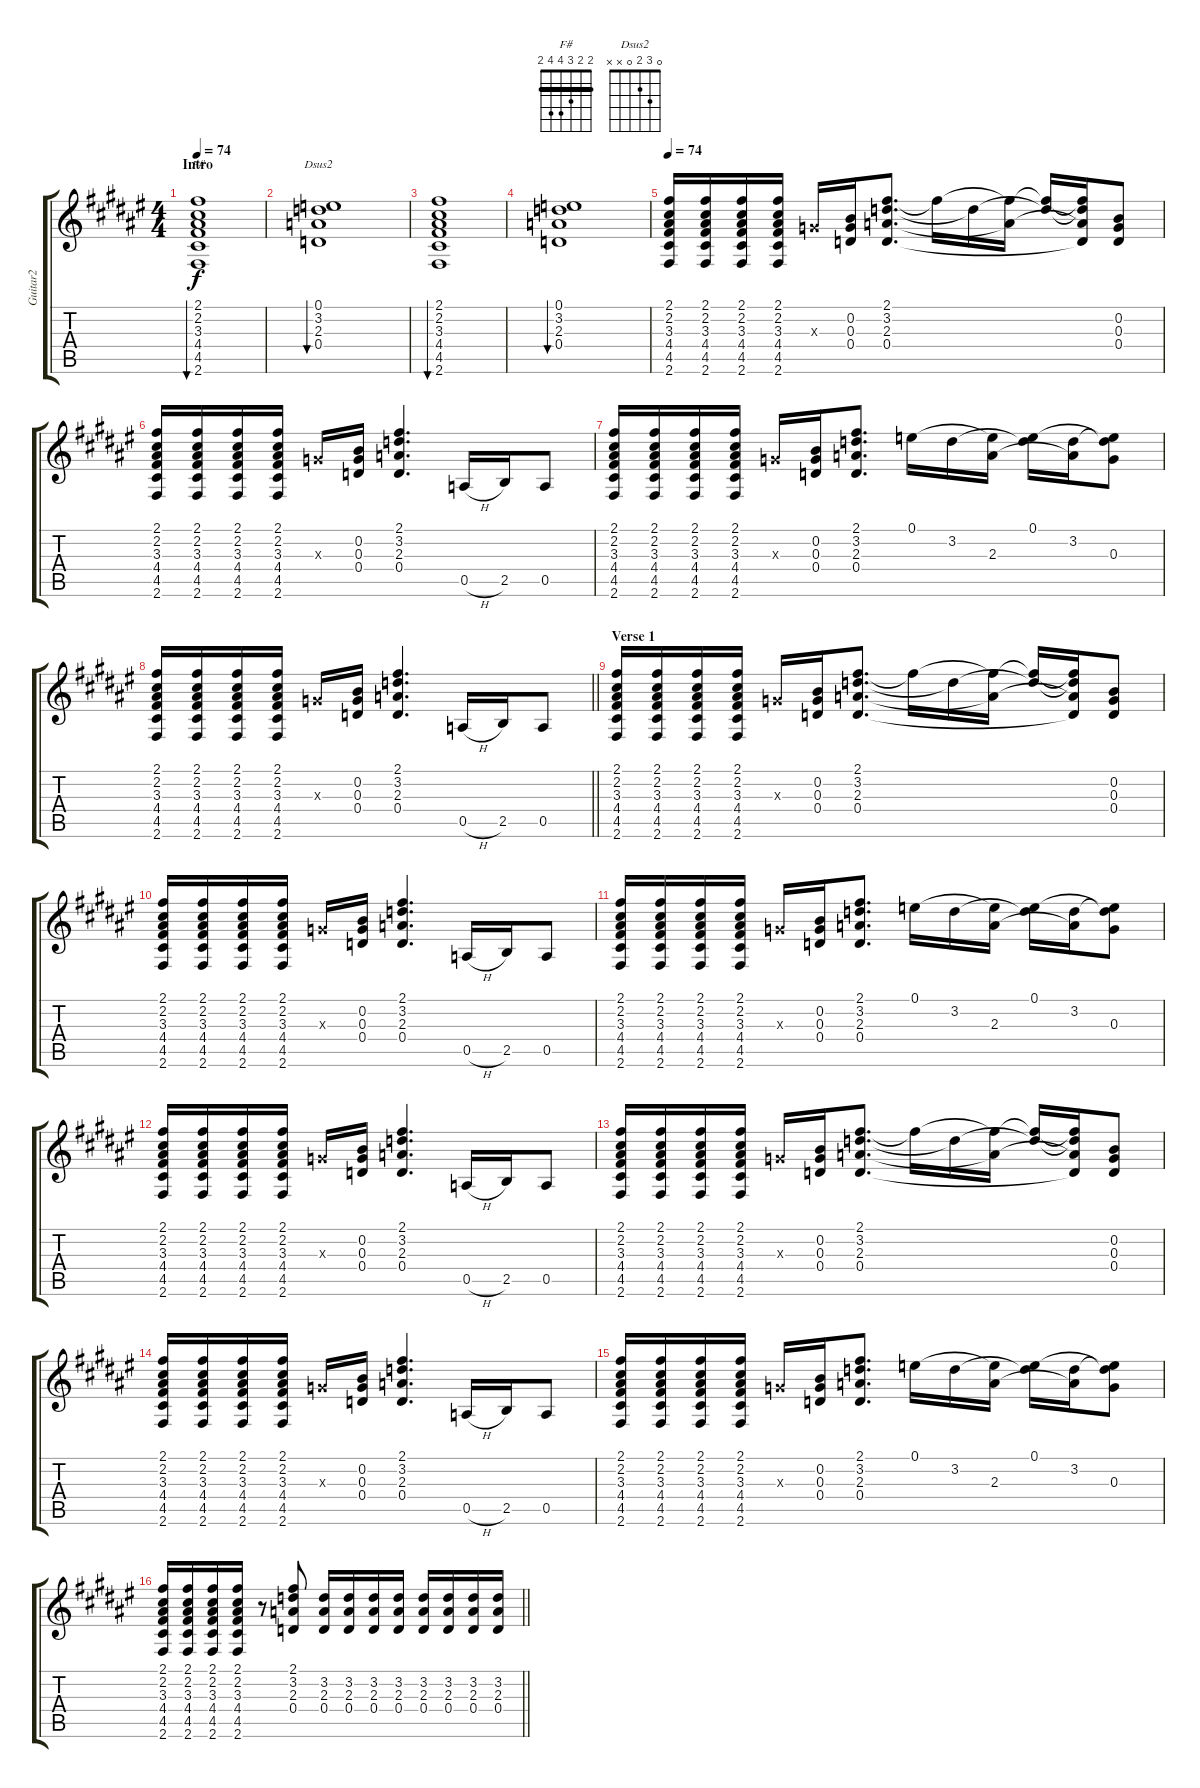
\track ("Guitar2" "Guitar2") {instrument acousticguitarsteel}
\staff {score tabs}
\tuning (E4 B3 G3 D3 A2 E2) {hide}
\chord ("F#" 2 2 3 4 4 2) {barre 2}
\chord ("Dsus2" 0 3 2 0 x x)
\ts (4 4)
\section ("" "Intro")
\tempo 74
\tempo 100
\tempo 74
\clef g2
\ks f#
(2.1 2.2 3.3 4.4 4.5 2.6).1{bu 60 ch "F#" dy f instrument acousticguitarsteel} |
(0.1 3.2 2.3 0.4).1{bu 60 ch "Dsus2"} |
(2.1 2.2 3.3 4.4 4.5 2.6).1{bu 60} |
(0.1 3.2 2.3 0.4).1{bu 60} |
\tempo 74
(2.1 2.2 3.3 4.4 4.5 2.6).16 (2.1 2.2 3.3 4.4 4.5 2.6).16 (2.1 2.2 3.3 4.4 4.5 2.6).16 (2.1 2.2 3.3 4.4 4.5 2.6).16 0.3{x}.16 (0.2 0.3 0.4).16 (2.1 3.2 2.3 0.4).8{d} 2.1{t}.16 3.2{t}.16 (2.1{t} 2.3{t}).16 (2.1{t} 3.2{t}).16 (2.1{t} 3.2{t} 2.3{t} 0.4{t}).16 (0.2 0.3 0.4).8 |
(2.1 2.2 3.3 4.4 4.5 2.6).16 (2.1 2.2 3.3 4.4 4.5 2.6).16 (2.1 2.2 3.3 4.4 4.5 2.6).16 (2.1 2.2 3.3 4.4 4.5 2.6).16 0.3{x}.16 (0.2 0.3 0.4).16 (2.1 3.2 2.3 0.4).4{d} 0.5{h}.16 2.5.16 0.5.8 |
(2.1 2.2 3.3 4.4 4.5 2.6).16 (2.1 2.2 3.3 4.4 4.5 2.6).16 (2.1 2.2 3.3 4.4 4.5 2.6).16 (2.1 2.2 3.3 4.4 4.5 2.6).16 0.3{x}.16 (0.2 0.3 0.4).16 (2.1 3.2 2.3 0.4).8{d} 0.1.16 3.2.16 (0.1{t} 2.3).16 (0.1 3.2{t}).16 (3.2 2.3{t}).16 (0.1{t} 3.2{t} 0.3).8 |
\barLineRight lightlight
(2.1 2.2 3.3 4.4 4.5 2.6).16 (2.1 2.2 3.3 4.4 4.5 2.6).16 (2.1 2.2 3.3 4.4 4.5 2.6).16 (2.1 2.2 3.3 4.4 4.5 2.6).16 0.3{x}.16 (0.2 0.3 0.4).16 (2.1 3.2 2.3 0.4).4{d} 0.5{h}.16 2.5.16 0.5.8 |
\section ("" "Verse 1")
(2.1 2.2 3.3 4.4 4.5 2.6).16 (2.1 2.2 3.3 4.4 4.5 2.6).16 (2.1 2.2 3.3 4.4 4.5 2.6).16 (2.1 2.2 3.3 4.4 4.5 2.6).16 0.3{x}.16 (0.2 0.3 0.4).16 (2.1 3.2 2.3 0.4).8{d} 2.1{t}.16 3.2{t}.16 (2.1{t} 2.3{t}).16 (2.1{t} 3.2{t}).16 (2.1{t} 3.2{t} 2.3{t} 0.4{t}).16 (0.2 0.3 0.4).8 |
(2.1 2.2 3.3 4.4 4.5 2.6).16 (2.1 2.2 3.3 4.4 4.5 2.6).16 (2.1 2.2 3.3 4.4 4.5 2.6).16 (2.1 2.2 3.3 4.4 4.5 2.6).16 0.3{x}.16 (0.2 0.3 0.4).16 (2.1 3.2 2.3 0.4).4{d} 0.5{h}.16 2.5.16 0.5.8 |
(2.1 2.2 3.3 4.4 4.5 2.6).16 (2.1 2.2 3.3 4.4 4.5 2.6).16 (2.1 2.2 3.3 4.4 4.5 2.6).16 (2.1 2.2 3.3 4.4 4.5 2.6).16 0.3{x}.16 (0.2 0.3 0.4).16 (2.1 3.2 2.3 0.4).8{d} 0.1.16 3.2.16 (0.1{t} 2.3).16 (0.1 3.2{t}).16 (3.2 2.3{t}).16 (0.1{t} 3.2{t} 0.3).8 |
(2.1 2.2 3.3 4.4 4.5 2.6).16 (2.1 2.2 3.3 4.4 4.5 2.6).16 (2.1 2.2 3.3 4.4 4.5 2.6).16 (2.1 2.2 3.3 4.4 4.5 2.6).16 0.3{x}.16 (0.2 0.3 0.4).16 (2.1 3.2 2.3 0.4).4{d} 0.5{h}.16 2.5.16 0.5.8 |
(2.1 2.2 3.3 4.4 4.5 2.6).16 (2.1 2.2 3.3 4.4 4.5 2.6).16 (2.1 2.2 3.3 4.4 4.5 2.6).16 (2.1 2.2 3.3 4.4 4.5 2.6).16 0.3{x}.16 (0.2 0.3 0.4).16 (2.1 3.2 2.3 0.4).8{d} 2.1{t}.16 3.2{t}.16 (2.1{t} 2.3{t}).16 (2.1{t} 3.2{t}).16 (2.1{t} 3.2{t} 2.3{t} 0.4{t}).16 (0.2 0.3 0.4).8 |
(2.1 2.2 3.3 4.4 4.5 2.6).16 (2.1 2.2 3.3 4.4 4.5 2.6).16 (2.1 2.2 3.3 4.4 4.5 2.6).16 (2.1 2.2 3.3 4.4 4.5 2.6).16 0.3{x}.16 (0.2 0.3 0.4).16 (2.1 3.2 2.3 0.4).4{d} 0.5{h}.16 2.5.16 0.5.8 |
(2.1 2.2 3.3 4.4 4.5 2.6).16 (2.1 2.2 3.3 4.4 4.5 2.6).16 (2.1 2.2 3.3 4.4 4.5 2.6).16 (2.1 2.2 3.3 4.4 4.5 2.6).16 0.3{x}.16 (0.2 0.3 0.4).16 (2.1 3.2 2.3 0.4).8{d} 0.1.16 3.2.16 (0.1{t} 2.3).16 (0.1 3.2{t}).16 (3.2 2.3{t}).16 (0.1{t} 3.2{t} 0.3).8 |
\barLineRight lightlight
(2.1 2.2 3.3 4.4 4.5 2.6).16 (2.1 2.2 3.3 4.4 4.5 2.6).16 (2.1 2.2 3.3 4.4 4.5 2.6).16 (2.1 2.2 3.3 4.4 4.5 2.6).16 r.8 (2.1 3.2 2.3 0.4).8 (3.2 2.3 0.4).16 (3.2 2.3 0.4).16 (3.2 2.3 0.4).16 (3.2 2.3 0.4).16 (3.2 2.3 0.4).16 (3.2 2.3 0.4).16 (3.2 2.3 0.4).16 (3.2 2.3 0.4).16
